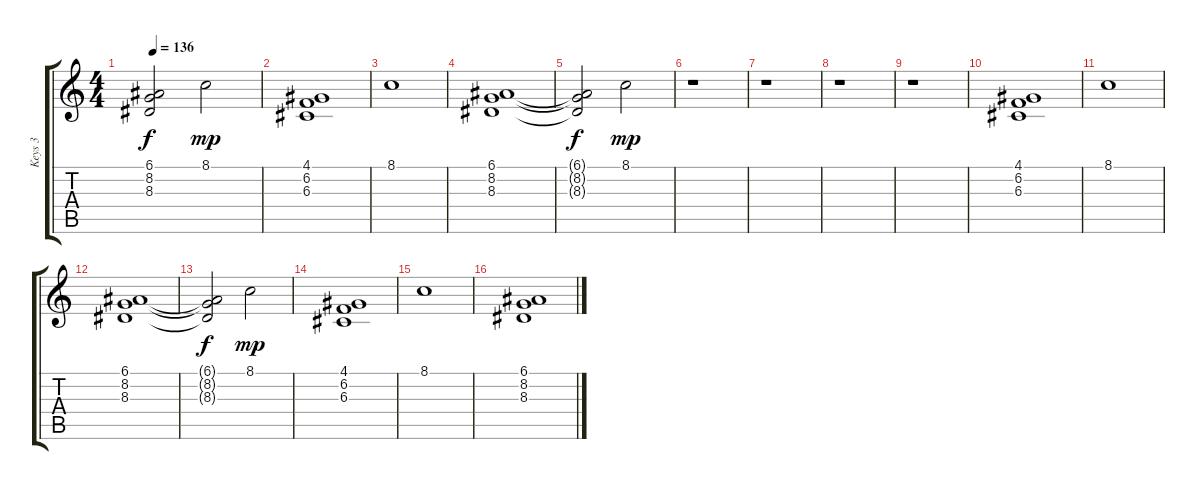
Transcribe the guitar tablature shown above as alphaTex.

\track ("Keys 3" "Keys 3") {instrument synthstrings1}
\staff {score tabs}
\tuning (E4 B3 G3 D3 A2 E2) {hide}
\ts (4 4)
\tempo 136
\clef g2
\ks c
(6.1{t} 8.2{t} 8.3{t}).2{dy f} 8.1.2{dy mp} |
(4.1 6.2 6.3).1 |
8.1.1 |
(6.1 8.2 8.3).1 |
(6.1{t} 8.2{t} 8.3{t}).2{dy f} 8.1.2{dy mp} |
r.1 |
r.1 |
r.1 |
r.1 |
(4.1 6.2 6.3).1 |
8.1.1 |
(6.1 8.2 8.3).1 |
(6.1{t} 8.2{t} 8.3{t}).2{dy f} 8.1.2{dy mp} |
(4.1 6.2 6.3).1 |
8.1.1 |
(6.1 8.2 8.3).1
